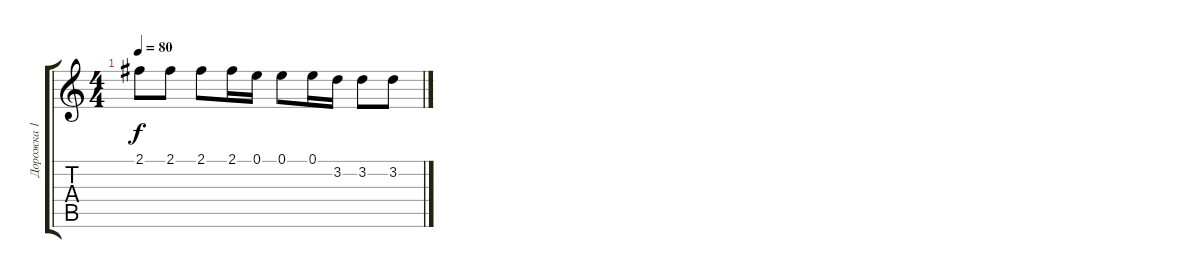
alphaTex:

\track ("Дорожка 1" "Дорожка 1") {instrument overdrivenguitar}
\staff {score tabs}
\tuning (E4 B3 G3 D3 A2 E2) {hide}
\ts (4 4)
\tempo 80
\clef g2
\ks c
2.1.8{dy f} 2.1.8 2.1.8 2.1.16 0.1.16 0.1.8 0.1.16 3.2.16 3.2.8 3.2.8
